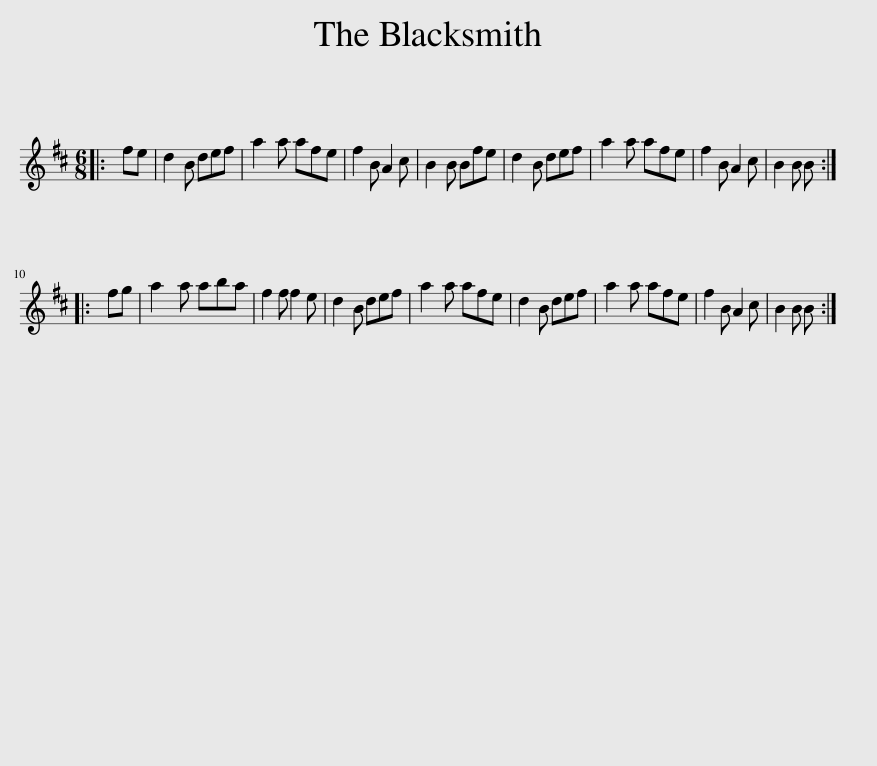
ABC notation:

X:1
L:1/8
M:6/8
I:linebreak $
K:Bmin
V:1 treble
V:1
|: fe | d2 B def | a2 a afe | f2 B A2 c | B2 B Bfe | %5
 d2 B def | a2 a afe | f2 B A2 c | B2 B B ::$ fg | %10
 a2 a aba | f2 f f2 e | d2 B def | a2 a afe | d2 B def | %15
 a2 a afe | f2 B A2 c | B2 B B :| %18
